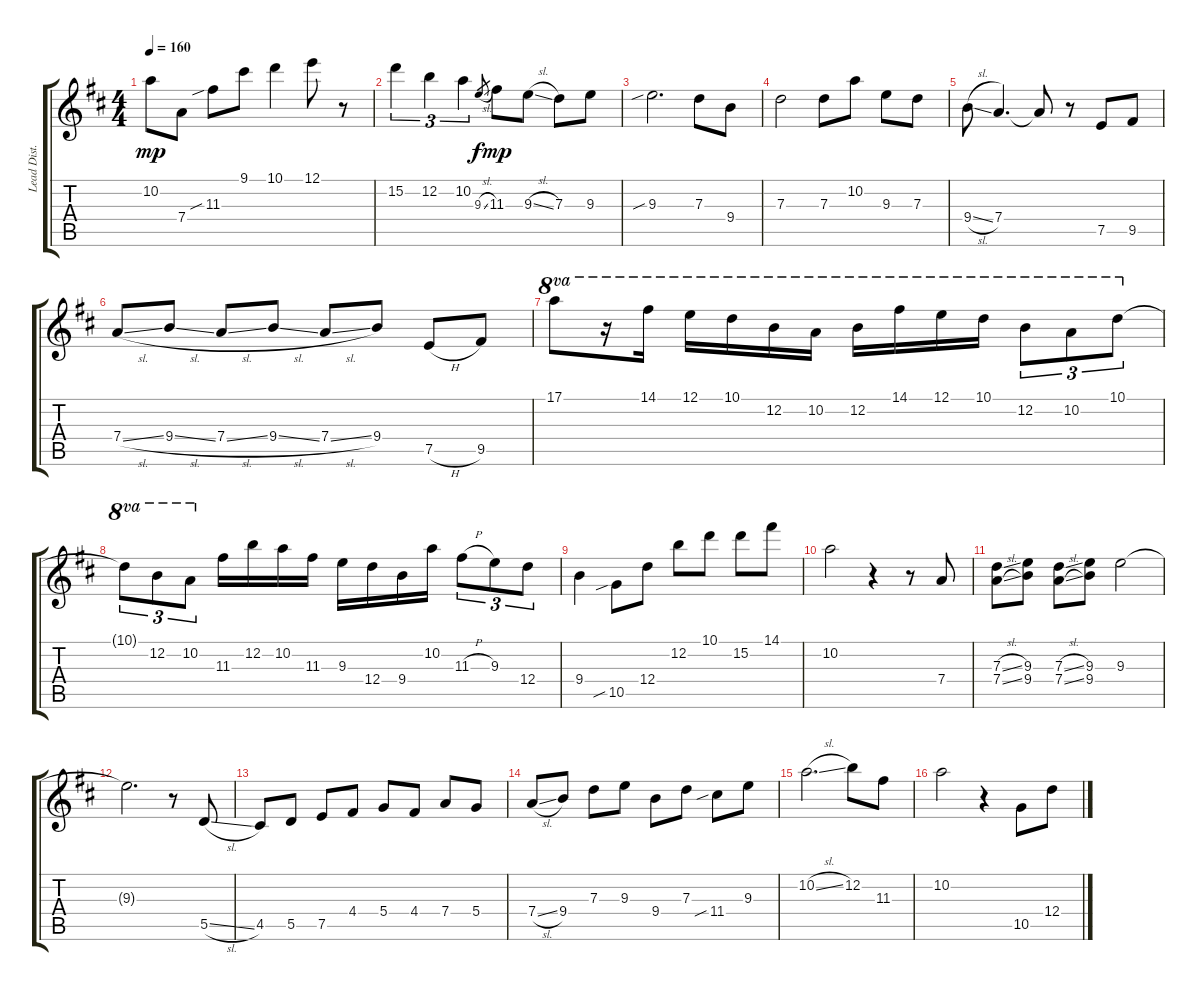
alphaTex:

\track ("Lead Dist." "Lead Dist.") {instrument distortionguitar}
\staff {score tabs}
\tuning (E4 B3 G3 D3 A2 E2) {hide}
\ts (4 4)
\tempo 160
\clef g2
\ks d
10.2.8{dy mp} 7.4.8 11.3{sib}.8 9.1.8 10.1.4 12.1.8 r.8 |
15.2.4{tu (3 2)} 12.2.4{tu (3 2)} 10.2.4{tu (3 2)} 9.3{sl}.8{gr dy f} 11.3.8{dy mp} 9.3{sl}.8 7.3.8 9.3.8 |
9.3{sib}.2{d} 7.3.8 9.4.8 |
7.3.2 7.3.8 10.2.8 9.3.8 7.3.8 |
9.4{sl}.8 7.4.4{d} 7.4{t}.8 r.8 7.5.8 9.5.8 |
7.4{sl}.8 9.4{sl}.8 7.4{sl}.8 9.4{sl}.8 7.4{sl}.8 9.4.8 7.5{h}.8 9.5.8 |
17.1.8{ot 8va} r.16{ot 8va} 14.1.16{ot 8va} 12.1.16{ot 8va} 10.1.16{ot 8va} 12.2.16{ot 8va} 10.2.16{ot 8va} 12.2.16{ot 8va} 14.1.16{ot 8va} 12.1.16{ot 8va} 10.1.16{ot 8va} 12.2.8{tu (3 2) ot 8va} 10.2.8{tu (3 2) ot 8va} 10.1.8{tu (3 2) ot 8va} |
10.1{t}.8{tu (3 2) ot 8va} 12.2.8{tu (3 2) ot 8va} 10.2.8{tu (3 2) ot 8va} 11.3.16 12.2.16 10.2.16 11.3.16 9.3.16 12.4.16 9.4.16 10.2.16 11.3{h}.8{tu (3 2)} 9.3.8{tu (3 2)} 12.4.8{tu (3 2)} |
9.4.4 10.5{sib}.8 12.4.8 12.2.8 10.1.8 15.2.8 14.1.8 |
10.2.2 r.4 r.8 7.4.8 |
(7.3{sl} 7.4{sl}).8 (9.3 9.4).8 (7.3{sl} 7.4{sl}).8 (9.3 9.4).8 9.3.2 |
9.3{t}.2{d} r.8 5.5{sl}.8 |
4.5.8 5.5.8 7.5.8 4.4.8 5.4.8 4.4.8 7.4.8 5.4.8 |
7.4{sl}.8 9.4.8 7.3.8 9.3.8 9.4.8 7.3.8 11.4{sib}.8 9.3.8 |
10.2{sl}.2{d} 12.2.8 11.3.8 |
10.2.2 r.4 10.5.8 12.4.8
